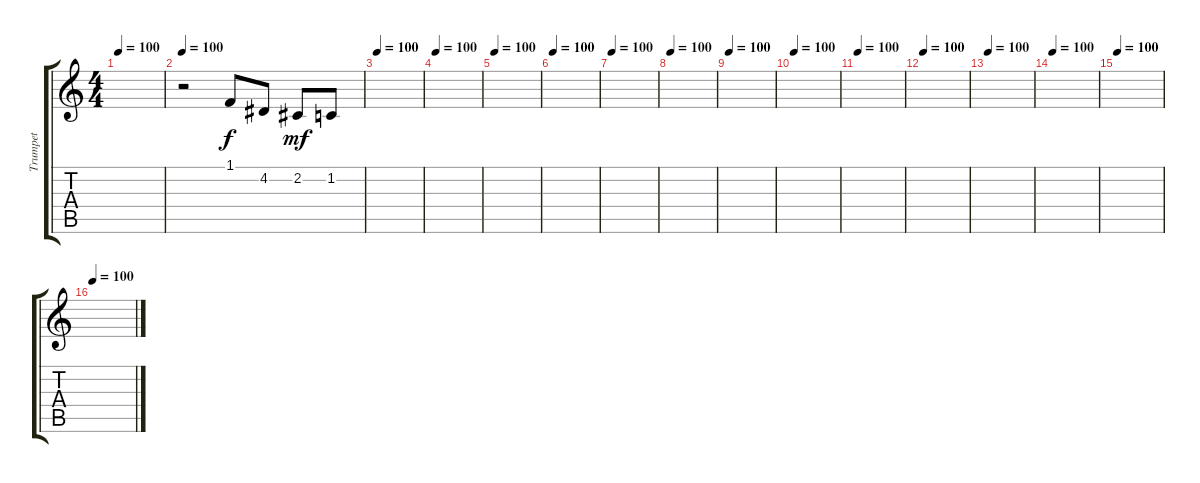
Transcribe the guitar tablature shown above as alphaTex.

\track ("Trumpet" "Trumpet") {instrument trumpet}
\staff {score tabs}
\tuning (E4 B3 G3 D3 A2 E2) {hide}
\ts (4 4)
\tempo 100
\clef g2
\ks c
|
\tempo 100
r.2{balance 3 instrument synthvoice} 1.1.8 4.2.8{dy f} 2.2.8{dy mf} 1.2.8 |
\tempo 100
|
\tempo 100
|
\tempo 100
|
\tempo 100
|
\tempo 100
|
\tempo 100
|
\tempo 100
|
\tempo 100
|
\tempo 100
|
\tempo 100
|
\tempo 100
|
\tempo 100
|
\tempo 100
|
\tempo 100
